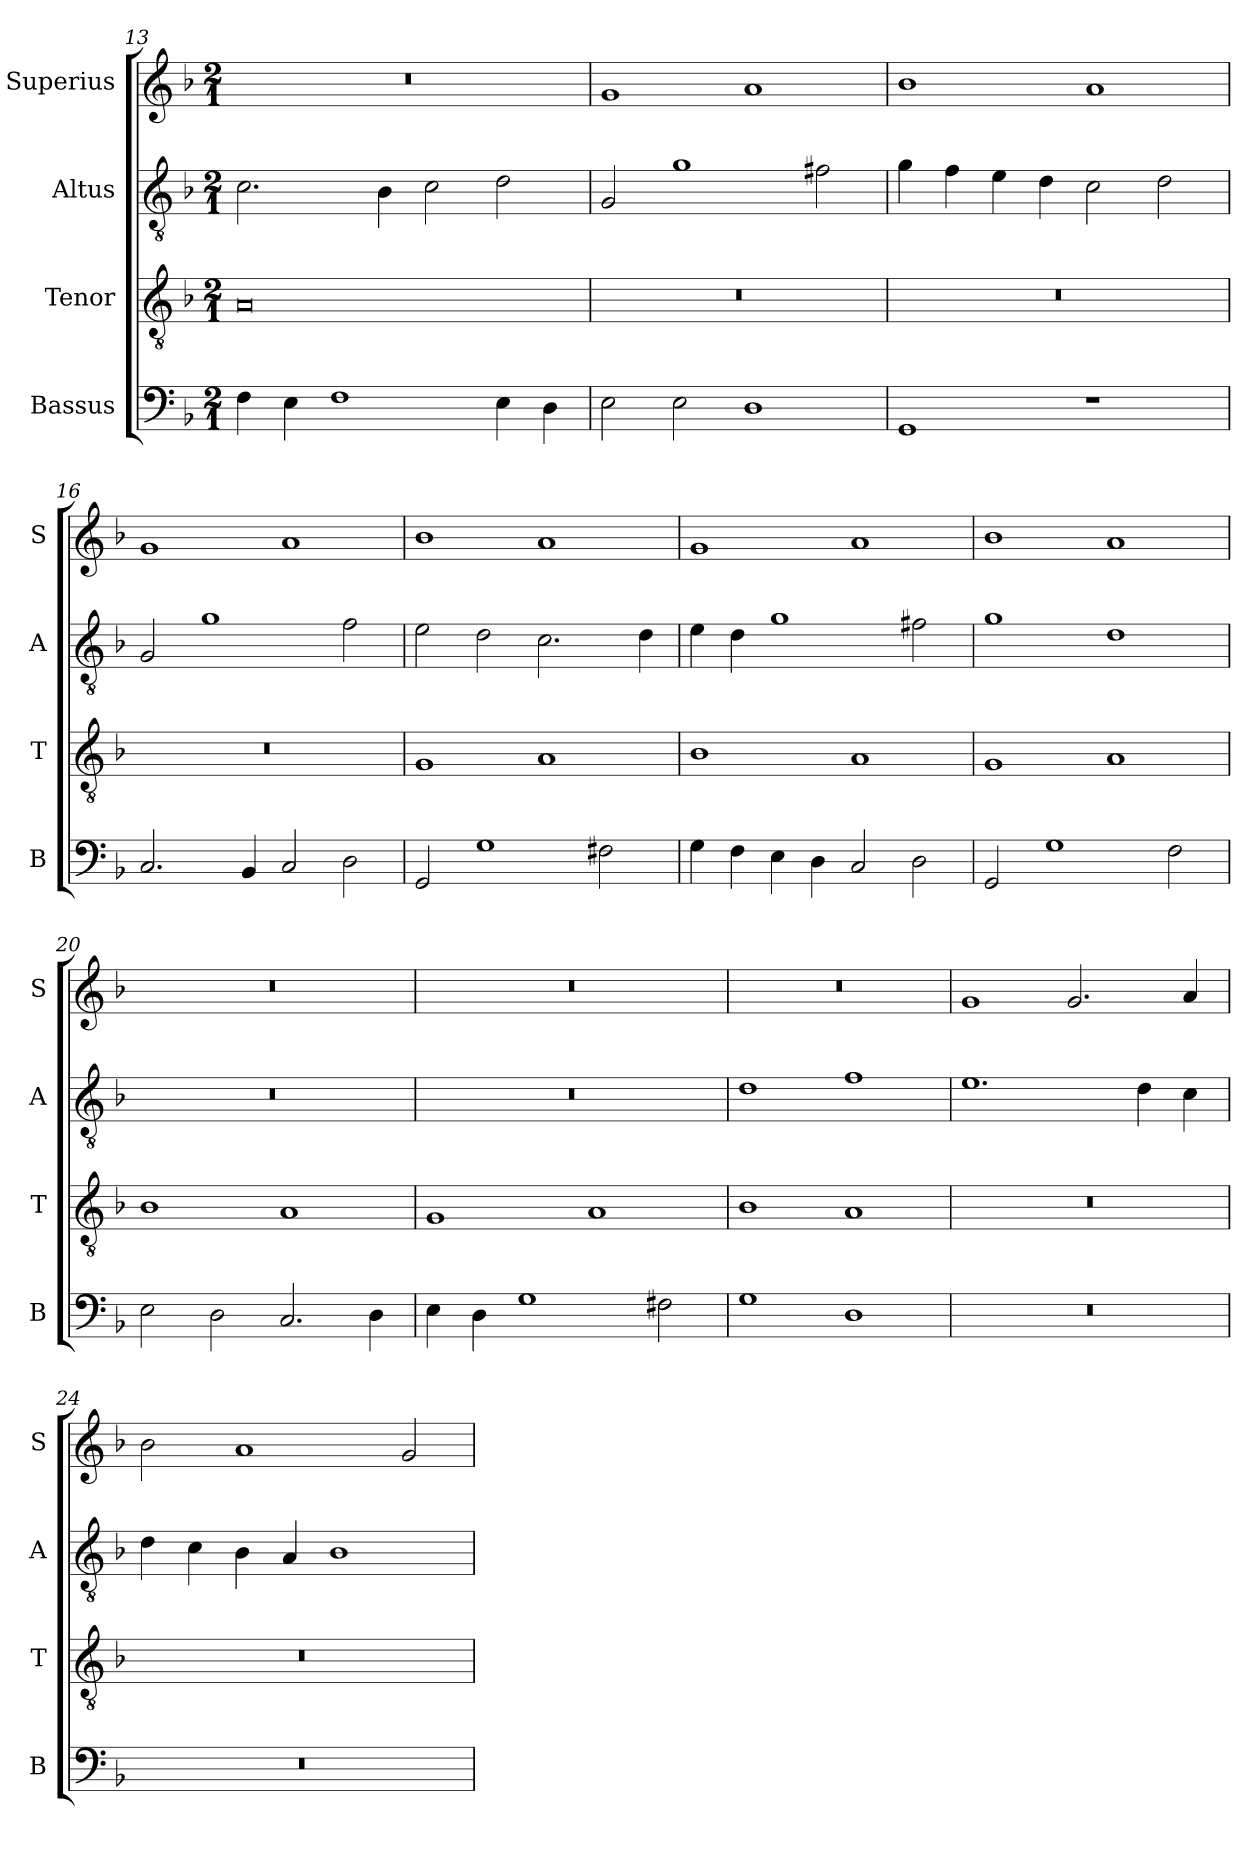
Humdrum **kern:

**kern	**kern	**kern	**kern
*part4	*part3	*part2	*part1
*staff4	*staff3	*staff2	*staff1
*I"Bassus	*I"Tenor	*I"Altus	*I"Superius
*I'B	*I'T	*I'A	*I'S
*clefF4	*clefGv2	*clefGv2	*clefG2
*k[b-]	*k[b-]	*k[b-]	*k[b-]
*F:	*F:	*F:	*F:
*M2/1	*M2/1	*M2/1	*M2/1
=13	=13	=13	=13
4F	0A	2.c	0r
4E	.	.	.
1F	.	.	.
.	.	4B-	.
.	.	2c	.
4E	.	2d	.
4D	.	.	.
=14	=14	=14	=14
2E	0r	2G	1g
2E	.	1g	.
1D	.	.	1a
.	.	2f#X	.
=15	=15	=15	=15
1GG	0r	4g	1b-
.	.	4f	.
.	.	4e	.
.	.	4d	.
1r	.	2c	1a
.	.	2d	.
=16	=16	=16	=16
2.C	0r	2G	1g
.	.	1g	.
4BB-	.	.	.
2C	.	.	1a
2D	.	2f	.
=17	=17	=17	=17
2GG	1G	2e	1b-
1G	.	2d	.
.	1A	2.c	1a
2F#X	.	.	.
.	.	4d	.
=18	=18	=18	=18
4G	1B-	4e	1g
4F	.	4d	.
4E	.	1g	.
4D	.	.	.
2C	1A	.	1a
2D	.	2f#X	.
=19	=19	=19	=19
2GG	1G	1g	1b-
1G	.	.	.
.	1A	1d	1a
2F	.	.	.
=20	=20	=20	=20
2E	1B-	0r	0r
2D	.	.	.
2.C	1A	.	.
4D	.	.	.
=21	=21	=21	=21
4E	1G	0r	0r
4D	.	.	.
1G	.	.	.
.	1A	.	.
2F#X	.	.	.
=22	=22	=22	=22
1G	1B-	1d	0r
1D	1A	1f	.
=23	=23	=23	=23
0r	0r	1.e	1g
.	.	.	2.g
.	.	4d	.
.	.	4c	4a
=24	=24	=24	=24
0r	0r	4d	2b-
.	.	4c	.
.	.	4B-	1a
.	.	4A	.
.	.	1B-	.
.	.	.	2g
=	=	=	=
*-	*-	*-	*-
